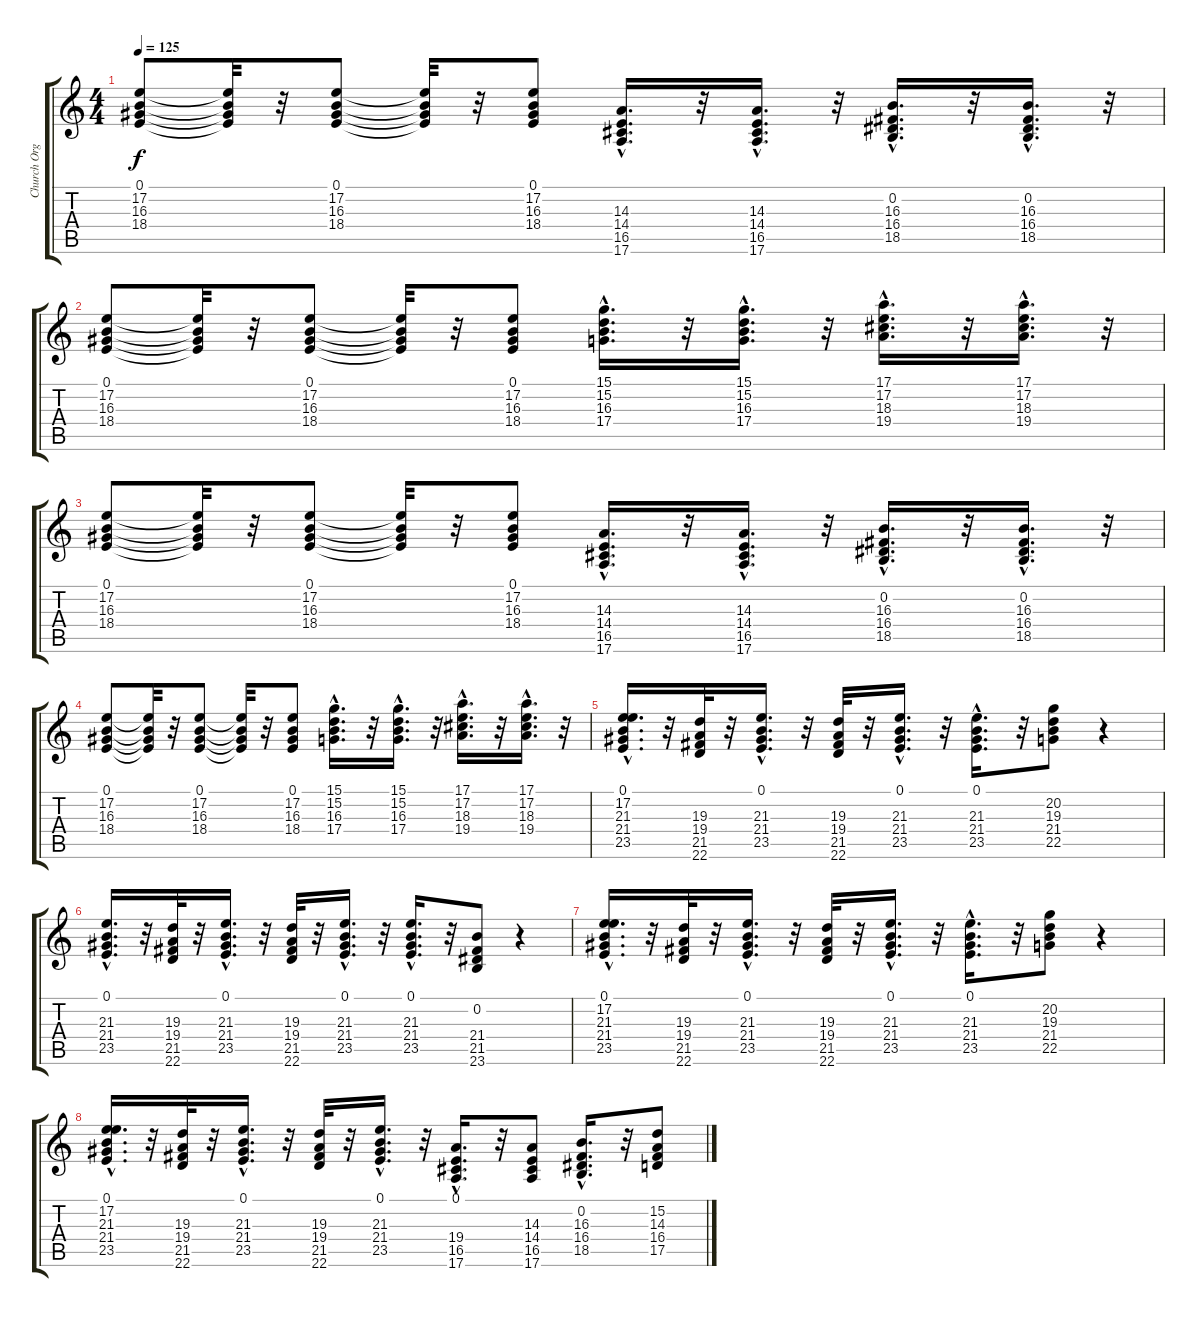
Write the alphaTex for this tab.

\track ("Church Organ" "Church Org") {instrument churchorgan}
\staff {score tabs}
\tuning (E4 B3 G3 D3 A2 E2) {hide}
\ts (4 4)
\tempo 125
\clef g2
\ks c
(0.1 17.2 16.3 18.4).8{dy f} (0.1{t} 17.2{t} 16.3{t} 18.4{t}).32 r.32 (0.1 17.2 16.3 18.4).8 (0.1{t} 17.2{t} 16.3{t} 18.4{t}).32 r.32 (0.1 17.2 16.3 18.4).8 (14.3{hac} 14.4{hac} 16.5{hac} 17.6{hac}).16{d} r.32 (14.3{hac} 14.4{hac} 16.5{hac} 17.6{hac}).16{d} r.32 (0.2{hac} 16.3{hac} 16.4{hac} 18.5{hac}).16{d} r.32 (0.2{hac} 16.3{hac} 16.4{hac} 18.5{hac}).16{d} r.32 |
(0.1 17.2 16.3 18.4).8 (0.1{t} 17.2{t} 16.3{t} 18.4{t}).32 r.32 (0.1 17.2 16.3 18.4).8 (0.1{t} 17.2{t} 16.3{t} 18.4{t}).32 r.32 (0.1 17.2 16.3 18.4).8 (15.1{hac} 15.2{hac} 16.3{hac} 17.4{hac}).16{d} r.32 (15.1{hac} 15.2{hac} 16.3{hac} 17.4{hac}).16{d} r.32 (17.1{hac} 17.2{hac} 18.3{hac} 19.4{hac}).16{d} r.32 (17.1{hac} 17.2{hac} 18.3{hac} 19.4{hac}).16{d} r.32 |
(0.1 17.2 16.3 18.4).8 (0.1{t} 17.2{t} 16.3{t} 18.4{t}).32 r.32 (0.1 17.2 16.3 18.4).8 (0.1{t} 17.2{t} 16.3{t} 18.4{t}).32 r.32 (0.1 17.2 16.3 18.4).8 (14.3{hac} 14.4{hac} 16.5{hac} 17.6{hac}).16{d} r.32 (14.3{hac} 14.4{hac} 16.5{hac} 17.6{hac}).16{d} r.32 (0.2{hac} 16.3{hac} 16.4{hac} 18.5{hac}).16{d} r.32 (0.2{hac} 16.3{hac} 16.4{hac} 18.5{hac}).16{d} r.32 |
(0.1 17.2 16.3 18.4).8 (0.1{t} 17.2{t} 16.3{t} 18.4{t}).32 r.32 (0.1 17.2 16.3 18.4).8 (0.1{t} 17.2{t} 16.3{t} 18.4{t}).32 r.32 (0.1 17.2 16.3 18.4).8 (15.1{hac} 15.2{hac} 16.3{hac} 17.4{hac}).16{d} r.32 (15.1{hac} 15.2{hac} 16.3{hac} 17.4{hac}).16{d} r.32 (17.1{hac} 17.2{hac} 18.3{hac} 19.4{hac}).16{d} r.32 (17.1{hac} 17.2{hac} 18.3{hac} 19.4{hac}).16{d} r.32 |
(0.1{hac} 17.2{hac} 21.3{hac} 21.4{hac} 23.5{hac}).16{d} r.32 (19.3 19.4 21.5 22.6).32 r.32 (0.1{hac} 21.3{hac} 21.4{hac} 23.5{hac}).16{d} r.32 (19.3 19.4 21.5 22.6).32 r.32 (0.1{hac} 21.3{hac} 21.4{hac} 23.5{hac}).16{d} r.32 (0.1{hac} 21.3{hac} 21.4{hac} 23.5{hac}).16{d} r.32 (20.2 19.3 21.4 22.5).8 r.4 |
(0.1{hac} 21.3{hac} 21.4{hac} 23.5{hac}).16{d} r.32 (19.3 19.4 21.5 22.6).32 r.32 (0.1{hac} 21.3{hac} 21.4{hac} 23.5{hac}).16{d} r.32 (19.3 19.4 21.5 22.6).32 r.32 (0.1{hac} 21.3{hac} 21.4{hac} 23.5{hac}).16{d} r.32 (0.1{hac} 21.3{hac} 21.4{hac} 23.5{hac}).16{d} r.32 (0.2 21.4 21.5 23.6).8 r.4 |
(0.1{hac} 17.2{hac} 21.3{hac} 21.4{hac} 23.5{hac}).16{d} r.32 (19.3 19.4 21.5 22.6).32 r.32 (0.1{hac} 21.3{hac} 21.4{hac} 23.5{hac}).16{d} r.32 (19.3 19.4 21.5 22.6).32 r.32 (0.1{hac} 21.3{hac} 21.4{hac} 23.5{hac}).16{d} r.32 (0.1{hac} 21.3{hac} 21.4{hac} 23.5{hac}).16{d} r.32 (20.2 19.3 21.4 22.5).8 r.4 |
(0.1{hac} 17.2{hac} 21.3{hac} 21.4{hac} 23.5{hac}).16{d} r.32 (19.3 19.4 21.5 22.6).32 r.32 (0.1{hac} 21.3{hac} 21.4{hac} 23.5{hac}).16{d} r.32 (19.3 19.4 21.5 22.6).32 r.32 (0.1{hac} 21.3{hac} 21.4{hac} 23.5{hac}).16{d} r.32 (0.1{hac} 19.4{hac} 16.5{hac} 17.6{hac}).16{d} r.32 (14.3 14.4 16.5 17.6).8 (0.2{hac} 16.3{hac} 16.4{hac} 18.5{hac}).16{d} r.32 (15.2 14.3 16.4 17.5).8
